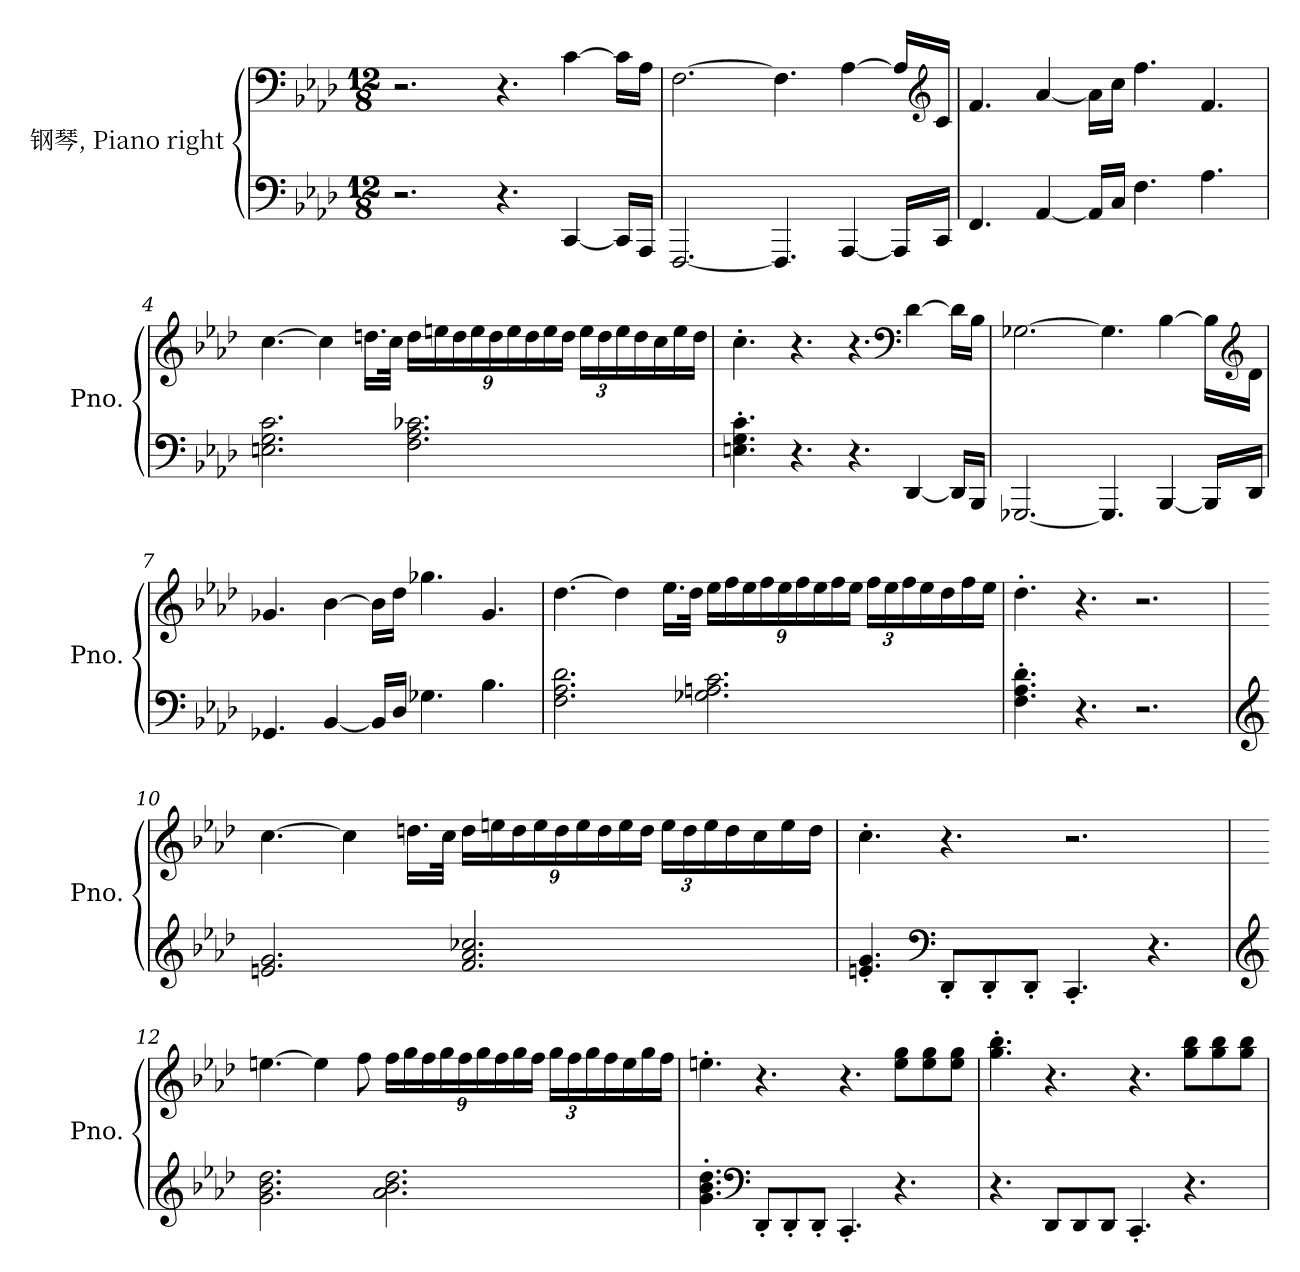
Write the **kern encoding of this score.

**kern	**kern
*part1	*part1
*staff2	*staff1
*I"钢琴, Piano right	*
*I'Pno.	*
*clefF4	*clefF4
*k[b-e-a-d-]	*k[b-e-a-d-]
*M12/8	*M12/8
*MM166	*MM166
=1	=1
2.r	2.r
4.r	4.r
*	*MM156
[4CC/	[4c\
16CC/LL]	16c\LL]
*	*MM110
16AAA-/JJ	16A-\JJ
=2	=2
*	*MM162
[2.FFF/	[2.F\
4.FFF/]	4.F\]
[4AAA-/	[4A-\
16AAA-/LL]	16A-/LL]
*	*clefG2
*	*MM140
16CC/JJ	16c/JJ
=3	=3
*	*MM170
4.FF/	4.f/
*	*MM162
[4AA-/	[4a-/
16AA-/LL]	16a-\LL]
*	*MM148
16C/JJ	16cc\JJ
*	*MM162
4.F\	4.ff\
*	*MM162
4.A-\	4.f/
!!LO:LB:g=z
=4	=4
2.En\ 2.G\ 2.c\	[4.cc\
.	4cc\]
*	*MM151
.	16.ddn\LL
.	32cc\JJk
*	*Xbrackettup
*	*MM173
2.F\ 2.A-\ 2.c-X\	24dd\LL
.	24een\
.	24dd\
*	*MM177
.	24ee\
.	24dd\
.	24ee\
*	*MM179
.	24dd\
.	24ee\
*	*MM178
.	24dd\JJ
.	24ee\LL
.	24dd\
.	24ee\
*	*MM173
.	16dd\
*	*MM142
.	16cc\
.	16ee\
*	*MM130
.	16dd\JJ
=5	=5
4.En\' 4.G\' 4.c\'	4.cc'\
4.r	4.r
4.r	4.r
*	*clefF4
*	*MM156
[4DD-/	[4d-\
16DD-/LL]	16d-\LL]
*	*MM110
16BBB-/JJ	16B-\JJ
=6	=6
*	*MM162
[2.GGG-X/	[2.G-X\
*	*MM156
4.GGG-/]	4.G-\]
[4BBB-/	[4B-\
16BBB-/LL]	16B-\LL]
*	*clefG2
*	*MM140
16DD-/JJ	16d-\JJ
!!LO:LB:g=z
=7	=7
*	*MM170
4.GG-X/	4.g-X/
*	*MM162
[4BB-/	[4b-\
16BB-/LL]	16b-\LL]
*	*MM148
16D-/JJ	16dd-\JJ
*	*MM162
4.G-X\	4.gg-X\
*	*MM162
4.B-\	4.g-/
=8	=8
2.F\ 2.A-\ 2.d-\	[4.dd-\
.	4dd-\]
*	*MM151
.	16.ee-\LL
.	32dd-\JJk
*	*MM170
2.G-X\ 2.An\ 2.c\	24ee-\LL
.	24ff\
.	24ee-\
.	24ff\
*	*MM177
.	24ee-\
.	24ff\
*	*MM180
.	24ee-\
.	24ff\
.	24ee-\JJ
*	*MM178
.	24ff\LL
.	24ee-\
.	24ff\
*	*MM169
.	16ee-\
*	*MM142
.	16dd-\
.	16ff\
*	*MM130
.	16ee-\JJ
=9	=9
*	*MM161
4.F\' 4.A-\' 4.d-\'	4.dd-'\
4.r	4.r
2.r	2.r
!!LO:LB:g=z
=10	=10
*clefG2	*
*	*MM162
2.en/ 2.g/	[4.cc\
.	4cc\]
*	*MM151
.	16.ddn\LL
.	32cc\JJk
*	*MM177
2.f/ 2.a-/ 2.cc-X/	24dd\LL
*	*MM178
.	24een\
.	24dd\
.	24ee\
.	24dd\
*	*MM180
.	24ee\
.	24dd\
*	*MM179
.	24ee\
.	24dd\JJ
*	*MM178
.	24ee\LL
.	24dd\
.	24ee\
*	*MM169
.	16dd\
*	*MM142
.	16cc\
.	16ee\
*	*MM130
.	16dd\JJ
=11	=11
*	*MM174
4.en/' 4.g/'	4.cc'\
*clefF4	*
*	*MM151
8DD-'/L	4.r
8DD-'/	.
8DD-'/J	.
*	*MM161
4.CC'/	2.r
4.r	.
!!LO:LB:g=z
=12	=12
*clefG2	*
*	*MM162
2.g\ 2.b-\ 2.dd-\	[4.een\
.	4ee\]
*	*MM151
.	8ff\
*	*MM179
2.a-\ 2.b-\ 2.dd-\	24ff\LL
*	*MM180
.	24gg\
.	24ff\
*	*MM181
.	24gg\
.	24ff\
*	*MM182
.	24gg\
*	*MM183
.	24ff\
*	*MM182
.	24gg\
*	*MM181
.	24ff\JJ
.	24gg\LL
.	24ff\
*	*MM179
.	24gg\
.	16ff\
*	*MM142
.	16ee\
.	16gg\
*	*MM130
.	16ff\JJ
=13	=13
*	*MM173
4.g\' 4.b-\' 4.dd-\'	4.een'\
*clefF4	*
*	*MM158
8DD-'/L	4.r
8DD-'/	.
8DD-'/J	.
*	*MM162
4.CC'/	4.r
*	*MM122
4.r	8ee\ 8gg\L
.	8ee\ 8gg\
*	*MM112
.	8ee\ 8gg\J
=14	=14
*	*MM134
4.r	4.gg\' 4.bb-\'
*	*MM113
8DD-/L	4.r
8DD-/	.
8DD-/J	.
4.CC'/	4.r
*	*MM126
4.r	8gg\ 8bb-\L
*	*MM121
.	8gg\ 8bb-\
*	*MM115
.	8gg\ 8bb-\J
=	=
*-	*-
